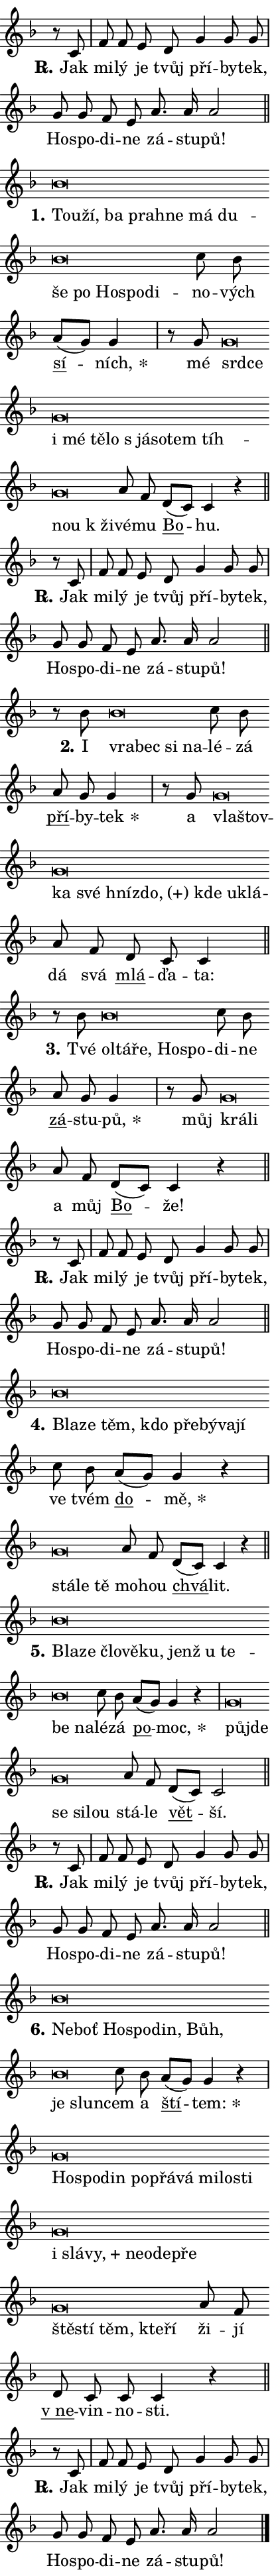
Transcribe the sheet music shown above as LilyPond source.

\version "2.24.0"
\header { tagline = "" }
\paper {
  indent = 0\cm
  top-margin = 0\cm
  right-margin = 0.13\cm % to fit lyric hyphens
  bottom-margin = 0\cm
  left-margin = 0\cm
  paper-width = 7\cm
  page-breaking = #ly:one-page-breaking
  system-system-spacing.basic-distance = #11
  score-system-spacing.basic-distance = #11
  ragged-last = ##f
}


%% Author: Thomas Morley
%% https://lists.gnu.org/archive/html/lilypond-user/2020-05/msg00002.html
#(define (line-position grob)
"Returns position of @var[grob} in current system:
   @code{'start}, if at first time-step
   @code{'end}, if at last time-step
   @code{'middle} otherwise
"
  (let* ((col (ly:item-get-column grob))
         (ln (ly:grob-object col 'left-neighbor))
         (rn (ly:grob-object col 'right-neighbor))
         (col-to-check-left (if (ly:grob? ln) ln col))
         (col-to-check-right (if (ly:grob? rn) rn col))
         (break-dir-left
           (and
             (ly:grob-property col-to-check-left 'non-musical #f)
             (ly:item-break-dir col-to-check-left)))
         (break-dir-right
           (and
             (ly:grob-property col-to-check-right 'non-musical #f)
             (ly:item-break-dir col-to-check-right))))
        (cond ((eqv? 1 break-dir-left) 'start)
              ((eqv? -1 break-dir-right) 'end)
              (else 'middle))))

#(define (tranparent-at-line-position vctor)
  (lambda (grob)
  "Relying on @code{line-position} select the relevant enry from @var{vctor}.
Used to determine transparency,"
    (case (line-position grob)
      ((end) (not (vector-ref vctor 0)))
      ((middle) (not (vector-ref vctor 1)))
      ((start) (not (vector-ref vctor 2))))))

noteHeadBreakVisibility =
#(define-music-function (break-visibility)(vector?)
"Makes @code{NoteHead}s transparent relying on @var{break-visibility}"
#{
  \override NoteHead.transparent =
    #(tranparent-at-line-position break-visibility)
#})

#(define delete-ledgers-for-transparent-note-heads
  (lambda (grob)
    "Reads whether a @code{NoteHead} is transparent.
If so this @code{NoteHead} is removed from @code{'note-heads} from
@var{grob}, which is supposed to be @code{LedgerLineSpanner}.
As a result ledgers are not printed for this @code{NoteHead}"
    (let* ((nhds-array (ly:grob-object grob 'note-heads))
           (nhds-list
             (if (ly:grob-array? nhds-array)
                 (ly:grob-array->list nhds-array)
                 '()))
           ;; Relies on the transparent-property being done before
           ;; Staff.LedgerLineSpanner.after-line-breaking is executed.
           ;; This is fragile ...
           (to-keep
             (remove
               (lambda (nhd)
                 (ly:grob-property nhd 'transparent #f))
               nhds-list)))
      ;; TODO find a better method to iterate over grob-arrays, similiar
      ;; to filter/remove etc for lists
      ;; For now rebuilt from scratch
      (set! (ly:grob-object grob 'note-heads)  '())
      (for-each
        (lambda (nhd)
          (ly:pointer-group-interface::add-grob grob 'note-heads nhd))
        to-keep))))

squashNotes = {
  \override NoteHead.X-extent = #'(-0.2 . 0.2)
  \override NoteHead.Y-extent = #'(-0.75 . 0)
  \override NoteHead.stencil =
    #(lambda (grob)
       (let ((pos (ly:grob-property grob 'staff-position)))
         (begin
           (if (< pos -7) (display "ERROR: Lower brevis then expected\n") (display "OK: Expected brevis position\n"))
           (if (<= pos -6) ly:text-interface::print ly:note-head::print))))
}
unSquashNotes = {
  \revert NoteHead.X-extent
  \revert NoteHead.Y-extent
  \revert NoteHead.stencil
}

hideNotes = \noteHeadBreakVisibility #begin-of-line-visible
unHideNotes = \noteHeadBreakVisibility #all-visible

% work-around for resetting accidentals
% https://lilypond.org/doc/v2.23/Documentation/notation/displaying-rhythms#unmetered-music
cadenzaMeasure = {
  \cadenzaOff
  \partial 1024 s1024
  \cadenzaOn
}

#(define-markup-command (accent layout props text) (markup?)
  "Underline accented syllable"
  (interpret-markup layout props
    #{\markup \override #'(offset . 4.3) \underline { #text }#}))

responsum = \markup \concat {
  "R" \hspace #-1.05 \path #0.1 #'((moveto 0 0.07) (lineto 0.9 0.8)) \hspace #0.05 "."
}

spaceSize = #0.6828661417322834 % exact space size for TeX Gyre Schola

\layout {
  \context {
    \Staff
    \remove "Time_signature_engraver"
    \override LedgerLineSpanner.after-line-breaking = #delete-ledgers-for-transparent-note-heads
  }
  \context {
    \Lyrics {
      \override LyricSpace.minimum-distance = \spaceSize
      \override LyricText.font-name = #"TeX Gyre Schola"
      \override LyricText.font-size = 1
      \override StanzaNumber.font-name = #"TeX Gyre Schola Bold"
      \override StanzaNumber.font-size = 1
    }
  }
  \context {
    \Score 
    \override NoteHead.text =
      #(lambda (grob) 
        (let ((pos (ly:grob-property grob 'staff-position)))
          #{\markup {
            \combine
              \halign #-0.55 \raise #(if (= pos -6) 0 0.5) \override #'(thickness . 2) \draw-line #'(3.2 . 0)
              \musicglyph "noteheads.sM1"
          }#}))
  }
}

% magnetic-lyrics.ily
%
%   written by
%     Jean Abou Samra <jean@abou-samra.fr>
%     Werner Lemberg <wl@gnu.org>
%
%   adapted by
%     Jiri Hon <jiri.hon@gmail.com>
%
% Version 2022-Apr-15

% https://www.mail-archive.com/lilypond-user@gnu.org/msg149350.html

#(define (Left_hyphen_pointer_engraver context)
   "Collect syllable-hyphen-syllable occurrences in lyrics and store
them in properties.  This engraver only looks to the left.  For
example, if the lyrics input is @code{foo -- bar}, it does the
following.

@itemize @bullet
@item
Set the @code{text} property of the @code{LyricHyphen} grob between
@q{foo} and @q{bar} to @code{foo}.

@item
Set the @code{left-hyphen} property of the @code{LyricText} grob with
text @q{foo} to the @code{LyricHyphen} grob between @q{foo} and
@q{bar}.
@end itemize

Use this auxiliary engraver in combination with the
@code{lyric-@/text::@/apply-@/magnetic-@/offset!} hook."
   (let ((hyphen #f)
         (text #f))
     (make-engraver
      (acknowledgers
       ((lyric-syllable-interface engraver grob source-engraver)
        (set! text grob)))
      (end-acknowledgers
       ((lyric-hyphen-interface engraver grob source-engraver)
        ;(when (not (grob::has-interface grob 'lyric-space-interface))
          (set! hyphen grob)));)
      ((stop-translation-timestep engraver)
       (when (and text hyphen)
         (ly:grob-set-object! text 'left-hyphen hyphen))
       (set! text #f)
       (set! hyphen #f)))))

#(define (lyric-text::apply-magnetic-offset! grob)
   "If the space between two syllables is less than the value in
property @code{LyricText@/.details@/.squash-threshold}, move the right
syllable to the left so that it gets concatenated with the left
syllable.

Use this function as a hook for
@code{LyricText@/.after-@/line-@/breaking} if the
@code{Left_@/hyphen_@/pointer_@/engraver} is active."
   (let ((hyphen (ly:grob-object grob 'left-hyphen #f)))
     (when hyphen
       (let ((left-text (ly:spanner-bound hyphen LEFT)))
         (when (grob::has-interface left-text 'lyric-syllable-interface)
           (let* ((common (ly:grob-common-refpoint grob left-text X))
                  (this-x-ext (ly:grob-extent grob common X))
                  (left-x-ext
                   (begin
                     ;; Trigger magnetism for left-text.
                     (ly:grob-property left-text 'after-line-breaking)
                     (ly:grob-extent left-text common X)))
                  ;; `delta` is the gap width between two syllables.
                  (delta (- (interval-start this-x-ext)
                            (interval-end left-x-ext)))
                  (details (ly:grob-property grob 'details))
                  (threshold (assoc-get 'squash-threshold details 0.2)))
             (when (< delta threshold)
               (let* (;; We have to manipulate the input text so that
                      ;; ligatures crossing syllable boundaries are not
                      ;; disabled.  For languages based on the Latin
                      ;; script this is essentially a beautification.
                      ;; However, for non-Western scripts it can be a
                      ;; necessity.
                      (lt (ly:grob-property left-text 'text))
                      (rt (ly:grob-property grob 'text))
                      (is-space (grob::has-interface hyphen 'lyric-space-interface))
                      (space (if is-space " " ""))
                      (extra-delta (if is-space spaceSize 0))
                      ;; Append new syllable.
                      (ltrt-space (if (and (string? lt) (string? rt))
                                (string-append lt space rt)
                                (make-concat-markup (list lt space rt))))
                      ;; Right-align `ltrt` to the right side.
                      (ltrt-space-markup (grob-interpret-markup
                               grob
                               (make-translate-markup
                                (cons (interval-length this-x-ext) 0)
                                (make-right-align-markup ltrt-space)))))
                 (begin
                   ;; Don't print `left-text`.
                   (ly:grob-set-property! left-text 'stencil #f)
                   ;; Set text and stencil (which holds all collected
                   ;; syllables so far) and shift it to the left.
                   (ly:grob-set-property! grob 'text ltrt-space)
                   (ly:grob-set-property! grob 'stencil ltrt-space-markup)
                   (ly:grob-translate-axis! grob (- (- delta extra-delta)) X))))))))))


#(define (lyric-hyphen::displace-bounds-first grob)
   ;; Make very sure this callback isn't triggered too early.
   (let ((left (ly:spanner-bound grob LEFT))
         (right (ly:spanner-bound grob RIGHT)))
     (ly:grob-property left 'after-line-breaking)
     (ly:grob-property right 'after-line-breaking)
     (ly:lyric-hyphen::print grob)))

squashThreshold = #0.4

\layout {
  \context {
    \Lyrics
    \consists #Left_hyphen_pointer_engraver
    \override LyricText.after-line-breaking =
      #lyric-text::apply-magnetic-offset!
    \override LyricHyphen.stencil = #lyric-hyphen::displace-bounds-first
    \override LyricText.details.squash-threshold = \squashThreshold
    \override LyricHyphen.minimum-distance = 0
    \override LyricHyphen.minimum-length = \squashThreshold
  }
}

squashText = \override LyricText.details.squash-threshold = 9999
unSquashText = \override LyricText.details.squash-threshold = \squashThreshold

leftText = \override LyricText.self-alignment-X = #LEFT
unLeftText = \revert LyricText.self-alignment-X

starOffset = #(lambda (grob) 
                (let ((x_offset (ly:self-alignment-interface::aligned-on-x-parent grob)))
                  (if (= x_offset 0) 0 (+ x_offset 1.2))))

star = #(define-music-function (syllable)(string?)
"Append star separator at the end of a syllable"
#{
  \once \override LyricText.X-offset = #starOffset
  \lyricmode { \markup {
    #syllable
    \override #'((font-name . "TeX Gyre Schola Bold")) \hspace #0.2 \lower #0.65 \larger "*"
  } }
#})

starAccent = #(define-music-function (syllable)(string?)
"Append star separator at the end of a syllable and make accent"
#{
  \once \override LyricText.X-offset = #starOffset
  \lyricmode { \markup {
    \accent #syllable
    \override #'((font-name . "TeX Gyre Schola Bold")) \hspace #0.2 \lower #0.65 \larger "*"
  } }
#})

breath = #(define-music-function (syllable)(string?)
"Append breathing indicator at the end of a syllable"
#{
  \lyricmode { \markup { #syllable "+" } }
#})

optionalBreath = #(define-music-function (syllable)(string?)
"Append optional breathing indicator at the end of a syllable"
#{
  \lyricmode { \markup { #syllable "(+)" } }
#})


\score {
    <<
        \new Voice = "melody" { \cadenzaOn \key f \major \relative { r8 c' \cadenzaMeasure \bar "|" f f e d \bar "" g4 g8 g \cadenzaMeasure \bar "|" g g f e \bar "" a8. a16 a2 \cadenzaMeasure \bar "||" \break } }
        \new Lyrics \lyricsto "melody" { \lyricmode { \set stanza = \responsum
Jak mi -- lý je tvůj pří -- by -- tek, Ho -- spo -- di -- ne zá -- stu -- pů! } }
    >>
    \layout {}
}

\score {
    <<
        \new Voice = "melody" { \cadenzaOn \key f \major \relative { \squashNotes bes'\breve*1/16 \hideNotes \breve*1/16 \bar "" \breve*1/16 \bar "" \breve*1/16 \bar "" \breve*1/16 \bar "" \breve*1/16 \bar "" \breve*1/16 \bar "" \breve*1/16 \bar "" \breve*1/16 \bar "" \breve*1/16 \bar "" \breve*1/16 \breve*1/16 \bar "" \unHideNotes \unSquashNotes c8 bes \bar "" a[( g)] g4 \cadenzaMeasure \bar "|" r8 g8 \squashNotes g\breve*1/16 \hideNotes \breve*1/16 \bar "" \breve*1/16 \bar "" \breve*1/16 \bar "" \breve*1/16 \bar "" \breve*1/16 \bar "" \breve*1/16 \bar "" \breve*1/16 \bar "" \breve*1/16 \bar "" \breve*1/16 \bar "" \breve*1/16 \breve*1/16 \bar "" \unHideNotes \unSquashNotes a8 f \bar "" d[( c)] c4 r \cadenzaMeasure \bar "||" \break } }
        \new Lyrics \lyricsto "melody" { \lyricmode { \set stanza = "1."
\leftText Tou -- \squashText ží, ba pra -- hne má du -- še po Ho -- spo -- di -- \unLeftText \unSquashText no -- vých \markup \accent sí -- \star ních, mé \leftText srd -- \squashText ce i mé tě -- lo "s já" -- so -- tem tíh -- nou "k ži" -- \unLeftText \unSquashText vé -- mu \markup \accent Bo -- hu. } }
    >>
    \layout {}
}

\score {
    <<
        \new Voice = "melody" { \cadenzaOn \key f \major \relative { r8 c' \cadenzaMeasure \bar "|" f f e d \bar "" g4 g8 g \cadenzaMeasure \bar "|" g g f e \bar "" a8. a16 a2 \cadenzaMeasure \bar "||" \break } }
        \new Lyrics \lyricsto "melody" { \lyricmode { \set stanza = \responsum
Jak mi -- lý je tvůj pří -- by -- tek, Ho -- spo -- di -- ne zá -- stu -- pů! } }
    >>
    \layout {}
}

\score {
    <<
        \new Voice = "melody" { \cadenzaOn \key f \major \relative { r8 bes'8 \squashNotes bes\breve*1/16 \hideNotes \breve*1/16 \bar "" \breve*1/16 \breve*1/16 \bar "" \unHideNotes \unSquashNotes c8 bes \bar "" a g g4 \cadenzaMeasure \bar "|" r8 g8 \squashNotes g\breve*1/16 \hideNotes \breve*1/16 \bar "" \breve*1/16 \bar "" \breve*1/16 \bar "" \breve*1/16 \bar "" \breve*1/16 \bar "" \breve*1/16 \bar "" \breve*1/16 \breve*1/16 \bar "" \unHideNotes \unSquashNotes a8 f \bar "" d c c4 \cadenzaMeasure \bar "||" \break } }
        \new Lyrics \lyricsto "melody" { \lyricmode { \set stanza = "2."
I \leftText vra -- \squashText bec si na -- \unLeftText \unSquashText lé -- zá \markup \accent pří -- by -- \star tek a \leftText vla -- \squashText štov -- ka své hníz -- \optionalBreath do, kde u -- klá -- \unLeftText \unSquashText dá svá \markup \accent mlá -- ďa -- ta: } }
    >>
    \layout {}
}

\score {
    <<
        \new Voice = "melody" { \cadenzaOn \key f \major \relative { r8 bes'8 \squashNotes bes\breve*1/16 \hideNotes \breve*1/16 \bar "" \breve*1/16 \bar "" \breve*1/16 \breve*1/16 \bar "" \unHideNotes \unSquashNotes c8 bes \bar "" a g g4 \cadenzaMeasure \bar "|" r8 g8 \squashNotes g\breve*1/16 \hideNotes \breve*1/16 \bar "" \unHideNotes \unSquashNotes a8 f \bar "" d[( c)] c4 r \cadenzaMeasure \bar "||" \break } }
        \new Lyrics \lyricsto "melody" { \lyricmode { \set stanza = "3."
Tvé \leftText ol -- \squashText tá -- ře, Ho -- spo -- \unLeftText \unSquashText di -- ne \markup \accent zá -- stu -- \star pů, můj \leftText krá -- \squashText li \unLeftText \unSquashText a můj \markup \accent Bo -- že! } }
    >>
    \layout {}
}

\score {
    <<
        \new Voice = "melody" { \cadenzaOn \key f \major \relative { r8 c' \cadenzaMeasure \bar "|" f f e d \bar "" g4 g8 g \cadenzaMeasure \bar "|" g g f e \bar "" a8. a16 a2 \cadenzaMeasure \bar "||" \break } }
        \new Lyrics \lyricsto "melody" { \lyricmode { \set stanza = \responsum
Jak mi -- lý je tvůj pří -- by -- tek, Ho -- spo -- di -- ne zá -- stu -- pů! } }
    >>
    \layout {}
}

\score {
    <<
        \new Voice = "melody" { \cadenzaOn \key f \major \relative { \squashNotes bes'\breve*1/16 \hideNotes \breve*1/16 \bar "" \breve*1/16 \bar "" \breve*1/16 \bar "" \breve*1/16 \bar "" \breve*1/16 \bar "" \breve*1/16 \breve*1/16 \bar "" \unHideNotes \unSquashNotes c8 bes \bar "" a[( g)] g4 r \cadenzaMeasure \bar "|" \squashNotes g\breve*1/16 \hideNotes \breve*1/16 \breve*1/16 \bar "" \unHideNotes \unSquashNotes a8 f \bar "" d[( c)] c4 r \cadenzaMeasure \bar "||" \break } }
        \new Lyrics \lyricsto "melody" { \lyricmode { \set stanza = "4."
\leftText Bla -- \squashText ze těm, kdo pře -- bý -- va -- jí \unLeftText \unSquashText ve tvém \markup \accent do -- \star mě, \leftText stá -- \squashText le tě \unLeftText \unSquashText mo -- hou \markup \accent chvá -- lit. } }
    >>
    \layout {}
}

\score {
    <<
        \new Voice = "melody" { \cadenzaOn \key f \major \relative { \squashNotes bes'\breve*1/16 \hideNotes \breve*1/16 \bar "" \breve*1/16 \bar "" \breve*1/16 \bar "" \breve*1/16 \bar "" \breve*1/16 \bar "" \breve*1/16 \bar "" \breve*1/16 \bar "" \breve*1/16 \breve*1/16 \bar "" \unHideNotes \unSquashNotes c8 bes \bar "" a[( g)] g4 r \cadenzaMeasure \bar "|" \squashNotes g\breve*1/16 \hideNotes \breve*1/16 \bar "" \breve*1/16 \bar "" \breve*1/16 \breve*1/16 \bar "" \unHideNotes \unSquashNotes a8 f \bar "" d[( c)] c2 \cadenzaMeasure \bar "||" \break } }
        \new Lyrics \lyricsto "melody" { \lyricmode { \set stanza = "5."
\leftText Bla -- \squashText ze člo -- vě -- ku, jenž u te -- be na -- \unLeftText \unSquashText lé -- zá \markup \accent po -- \star moc, \leftText půj -- \squashText de se si -- lou \unLeftText \unSquashText stá -- le \markup \accent vět -- ší. } }
    >>
    \layout {}
}

\score {
    <<
        \new Voice = "melody" { \cadenzaOn \key f \major \relative { r8 c' \cadenzaMeasure \bar "|" f f e d \bar "" g4 g8 g \cadenzaMeasure \bar "|" g g f e \bar "" a8. a16 a2 \cadenzaMeasure \bar "||" \break } }
        \new Lyrics \lyricsto "melody" { \lyricmode { \set stanza = \responsum
Jak mi -- lý je tvůj pří -- by -- tek, Ho -- spo -- di -- ne zá -- stu -- pů! } }
    >>
    \layout {}
}

\score {
    <<
        \new Voice = "melody" { \cadenzaOn \key f \major \relative { \squashNotes bes'\breve*1/16 \hideNotes \breve*1/16 \bar "" \breve*1/16 \bar "" \breve*1/16 \bar "" \breve*1/16 \bar "" \breve*1/16 \bar "" \breve*1/16 \breve*1/16 \bar "" \unHideNotes \unSquashNotes c8 bes \bar "" a[( g)] g4 r \cadenzaMeasure \bar "|" \squashNotes g\breve*1/16 \hideNotes \breve*1/16 \bar "" \breve*1/16 \bar "" \breve*1/16 \bar "" \breve*1/16 \bar "" \breve*1/16 \bar "" \breve*1/16 \bar "" \breve*1/16 \bar "" \breve*1/16 \bar "" \breve*1/16 \bar "" \breve*1/16 \bar "" \breve*1/16 \bar "" \breve*1/16 \bar "" \breve*1/16 \bar "" \breve*1/16 \bar "" \breve*1/16 \bar "" \breve*1/16 \bar "" \breve*1/16 \bar "" \breve*1/16 \bar "" \breve*1/16 \breve*1/16 \bar "" \unHideNotes \unSquashNotes a8 f \bar "" d c c c4 r \cadenzaMeasure \bar "||" \break } }
        \new Lyrics \lyricsto "melody" { \lyricmode { \set stanza = "6."
\leftText Ne -- \squashText boť Ho -- spo -- din, Bůh, je slun -- \unLeftText \unSquashText cem a \markup \accent ští -- \star tem: \leftText Ho -- \squashText spo -- din po -- přá -- vá mi -- lo -- sti i slá -- \breath "vy," ne -- o -- de -- pře ště -- stí těm, kte -- ří \unLeftText \unSquashText ži -- jí \markup \accent "v ne" -- vin -- no -- sti. } }
    >>
    \layout {}
}

\score {
    <<
        \new Voice = "melody" { \cadenzaOn \key f \major \relative { r8 c' \cadenzaMeasure \bar "|" f f e d \bar "" g4 g8 g \cadenzaMeasure \bar "|" g g f e \bar "" a8. a16 a2 \cadenzaMeasure \bar "||" \break } \bar "|." }
        \new Lyrics \lyricsto "melody" { \lyricmode { \set stanza = \responsum
Jak mi -- lý je tvůj pří -- by -- tek, Ho -- spo -- di -- ne zá -- stu -- pů! } }
    >>
    \layout {}
}
